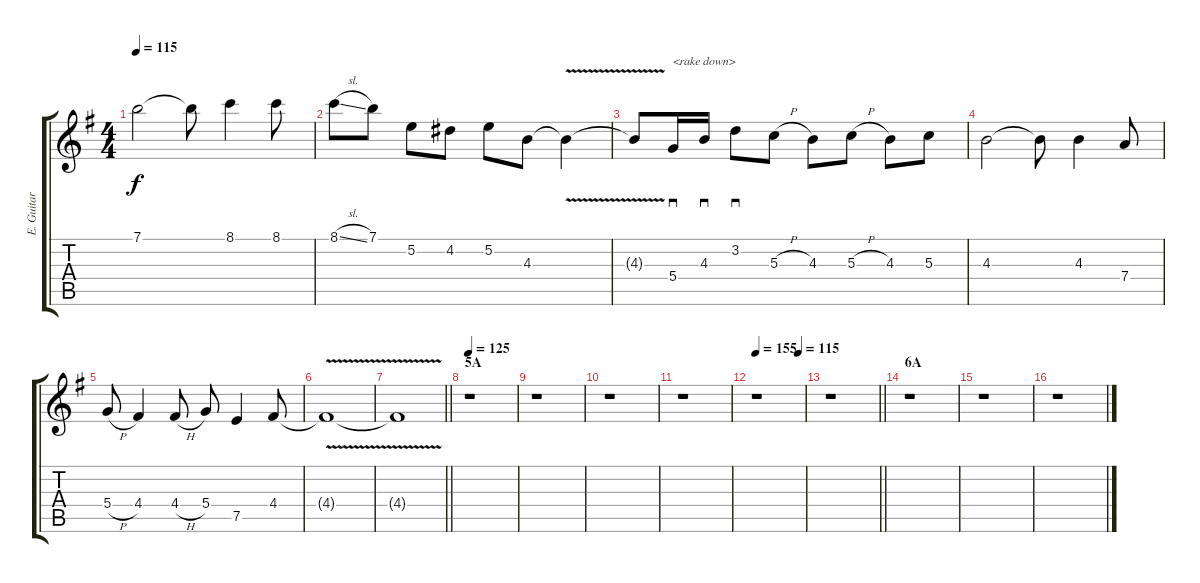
\track ("E. Guitar I" "E. Guitar ") {instrument overdrivenguitar}
\staff {score tabs}
\tuning (E4 B3 G3 D3 A2 E2) {hide}
\ts (4 4)
\tempo 115
\clef g2
\ks g
7.1.2{dy f} 7.1{t}.8 8.1.4 8.1.8 |
8.1{sl}.8 7.1.8 5.2.8 4.2.8 5.2.8 4.3.8 4.3{v t}.4 |
4.3{t}.8 5.4.16{sd txt "<rake down>"} 4.3.16{sd} 3.2.8{sd} 5.3{h}.8 4.3.8 5.3{h}.8 4.3.8 5.3.8 |
4.3.2 4.3{t}.8 4.3.4 7.4.8 |
5.4{h}.8 4.4.4 4.4{h}.8 5.4.8 7.5.4 4.4.8 |
4.4{v t}.1 |
\barLineRight lightlight
4.4{t}.1 |
\section ("" "5A")
\tempo 125
r.1 |
r.1 |
r.1 |
r.1 |
\tempo 155
\tempo (115 0.875)
r.1 |
\barLineRight lightlight
r.1 |
\section ("" "6A")
r.1 |
r.1 |
r.1
